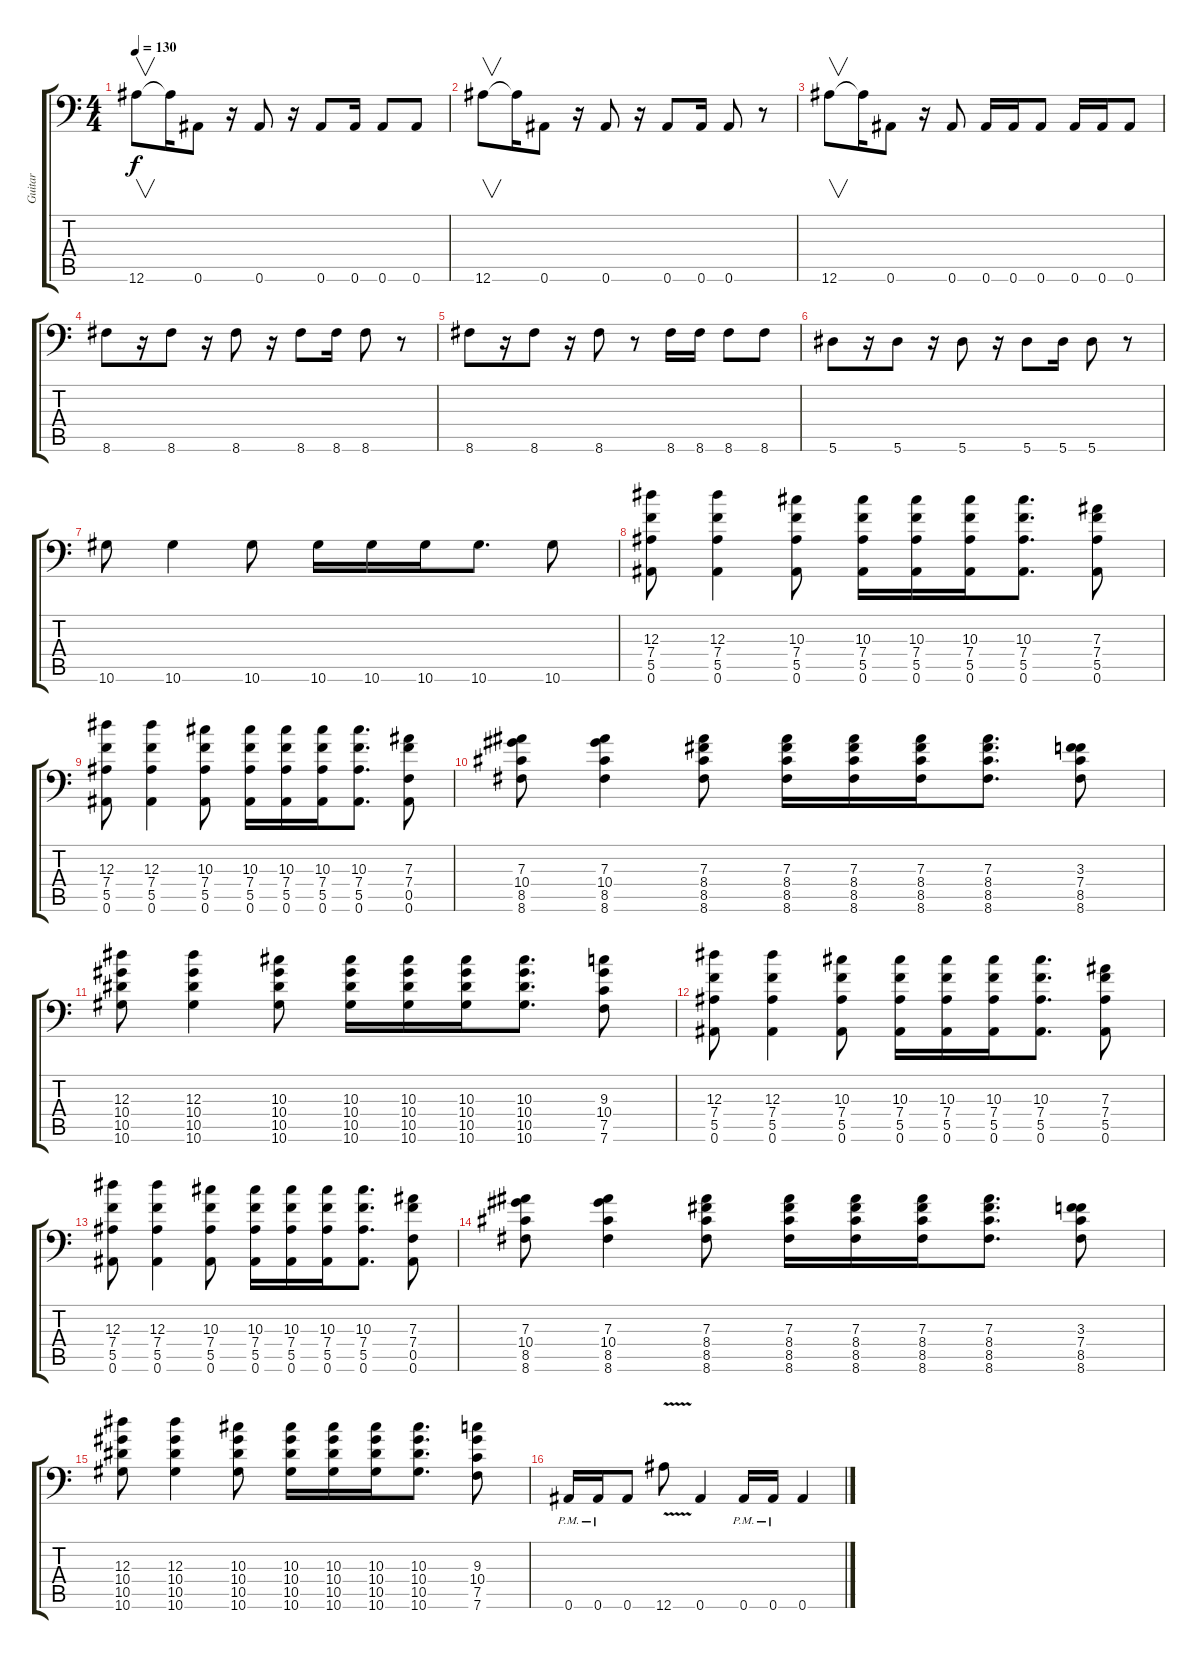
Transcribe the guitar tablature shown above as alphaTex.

\track ("Guitar" "Guitar") {instrument distortionguitar}
\staff {score tabs}
\tuning (C4 G3 Eb3 Bb2 F2 Bb1) {hide}
\ts (4 4)
\tempo 130
\clef f4
\ks c
12.6.8{v dy f} 12.6{t}.16 0.6.8 r.16 0.6.8 r.16 0.6.8 0.6.16 0.6.8 0.6.8 |
12.6.8{v} 12.6{t}.16 0.6.8 r.16 0.6.8 r.16 0.6.8 0.6.16 0.6.8 r.8 |
12.6.8{v} 12.6{t}.16 0.6.8 r.16 0.6.8 0.6.16 0.6.16 0.6.8 0.6.16 0.6.16 0.6.8 |
8.6.8 r.16 8.6.8 r.16 8.6.8 r.16 8.6.8 8.6.16 8.6.8 r.8 |
8.6.8 r.16 8.6.8 r.16 8.6.8 r.8 8.6.16 8.6.16 8.6.8 8.6.8 |
5.6.8 r.16 5.6.8 r.16 5.6.8 r.16 5.6.8 5.6.16 5.6.8 r.8 |
10.6.8 10.6.4 10.6.8 10.6.16 10.6.16 10.6.16 10.6.8{d} 10.6.8 |
(12.3 7.4 5.5 0.6).8 (12.3 7.4 5.5 0.6).4 (10.3 7.4 5.5 0.6).8 (10.3 7.4 5.5 0.6).16 (10.3 7.4 5.5 0.6).16 (10.3 7.4 5.5 0.6).16 (10.3 7.4 5.5 0.6).8{d} (7.3 7.4 5.5 0.6).8 |
(12.3 7.4 5.5 0.6).8 (12.3 7.4 5.5 0.6).4 (10.3 7.4 5.5 0.6).8 (10.3 7.4 5.5 0.6).16 (10.3 7.4 5.5 0.6).16 (10.3 7.4 5.5 0.6).16 (10.3 7.4 5.5 0.6).8{d} (7.3 7.4 0.5 0.6).8 |
(7.3 10.4 8.5 8.6).8 (7.3 10.4 8.5 8.6).4 (7.3 8.4 8.5 8.6).8 (7.3 8.4 8.5 8.6).16 (7.3 8.4 8.5 8.6).16 (7.3 8.4 8.5 8.6).16 (7.3 8.4 8.5 8.6).8{d} (3.3 7.4 8.5 8.6).8 |
(12.3 10.4 10.5 10.6).8 (12.3 10.4 10.5 10.6).4 (10.3 10.4 10.5 10.6).8 (10.3 10.4 10.5 10.6).16 (10.3 10.4 10.5 10.6).16 (10.3 10.4 10.5 10.6).16 (10.3 10.4 10.5 10.6).8{d} (9.3 10.4 7.5 7.6).8 |
(12.3 7.4 5.5 0.6).8 (12.3 7.4 5.5 0.6).4 (10.3 7.4 5.5 0.6).8 (10.3 7.4 5.5 0.6).16 (10.3 7.4 5.5 0.6).16 (10.3 7.4 5.5 0.6).16 (10.3 7.4 5.5 0.6).8{d} (7.3 7.4 5.5 0.6).8 |
(12.3 7.4 5.5 0.6).8 (12.3 7.4 5.5 0.6).4 (10.3 7.4 5.5 0.6).8 (10.3 7.4 5.5 0.6).16 (10.3 7.4 5.5 0.6).16 (10.3 7.4 5.5 0.6).16 (10.3 7.4 5.5 0.6).8{d} (7.3 7.4 0.5 0.6).8 |
(7.3 10.4 8.5 8.6).8 (7.3 10.4 8.5 8.6).4 (7.3 8.4 8.5 8.6).8 (7.3 8.4 8.5 8.6).16 (7.3 8.4 8.5 8.6).16 (7.3 8.4 8.5 8.6).16 (7.3 8.4 8.5 8.6).8{d} (3.3 7.4 8.5 8.6).8 |
(12.3 10.4 10.5 10.6).8 (12.3 10.4 10.5 10.6).4 (10.3 10.4 10.5 10.6).8 (10.3 10.4 10.5 10.6).16{beam merge} (10.3 10.4 10.5 10.6).16{beam merge} (10.3 10.4 10.5 10.6).16 (10.3 10.4 10.5 10.6).8{d} (9.3 10.4 7.5 7.6).8 |
0.6{pm}.16 0.6{pm}.16 0.6.8 12.6{v}.8 0.6.4 0.6{pm}.16 0.6{pm}.16 0.6.4
